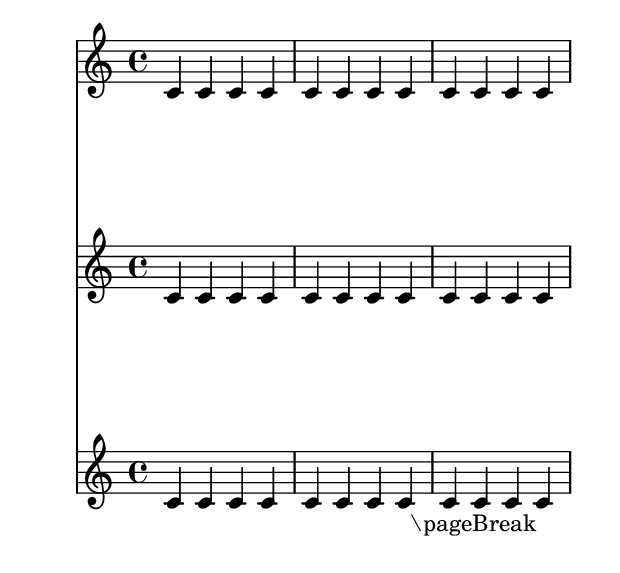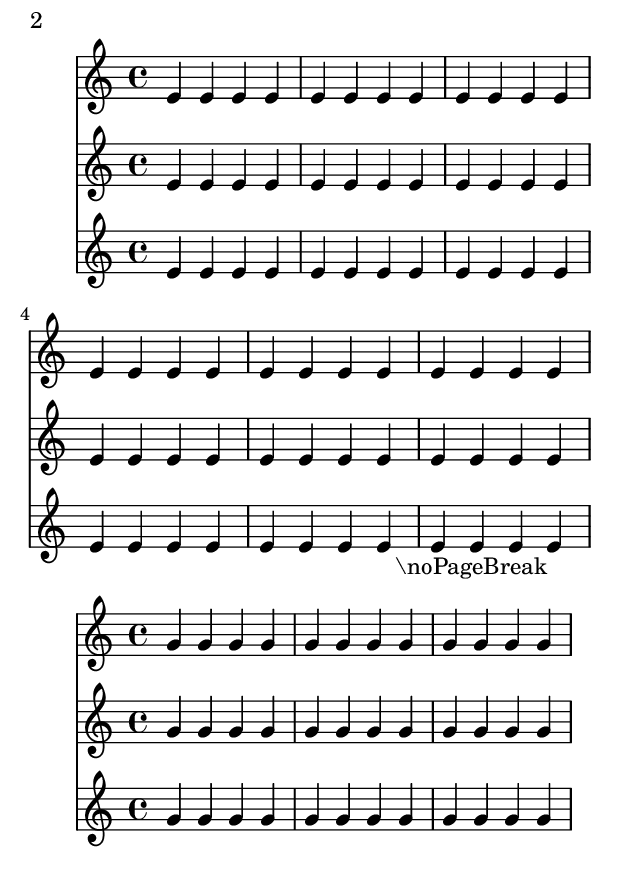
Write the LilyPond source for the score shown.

\version "2.14.0"
#(set-default-paper-size "a6")

\header {
  texidoc = "The minimal page breaker stacks as many lines on pages,
only accounting for manual page break commands."
}

\book {
  \paper { #(define page-breaking ly:minimal-breaking) }
  
  \score {
    <<
      \new Staff \repeat unfold 12 { c'4 }
      \new Staff \repeat unfold 12 { c'4 }
      \new Staff { \repeat unfold 11 { c'4 } c'_\markup \right-align "\\pageBreak" }
    >>
  }
  \pageBreak
  \score {
    <<
      \new Staff \repeat unfold 24 { e'4 }
      \new Staff \repeat unfold 24 { e'4 }
      \new Staff { \repeat unfold 23 { e'4 } e'_\markup \right-align "\\noPageBreak" }
    >>
  }
  \noPageBreak
  \score {
    <<
      \new Staff \repeat unfold 12 { g'4 }
      \new Staff \repeat unfold 12 { g'4 }
      \new Staff \repeat unfold 12 { g'4 }
    >>
  }
}